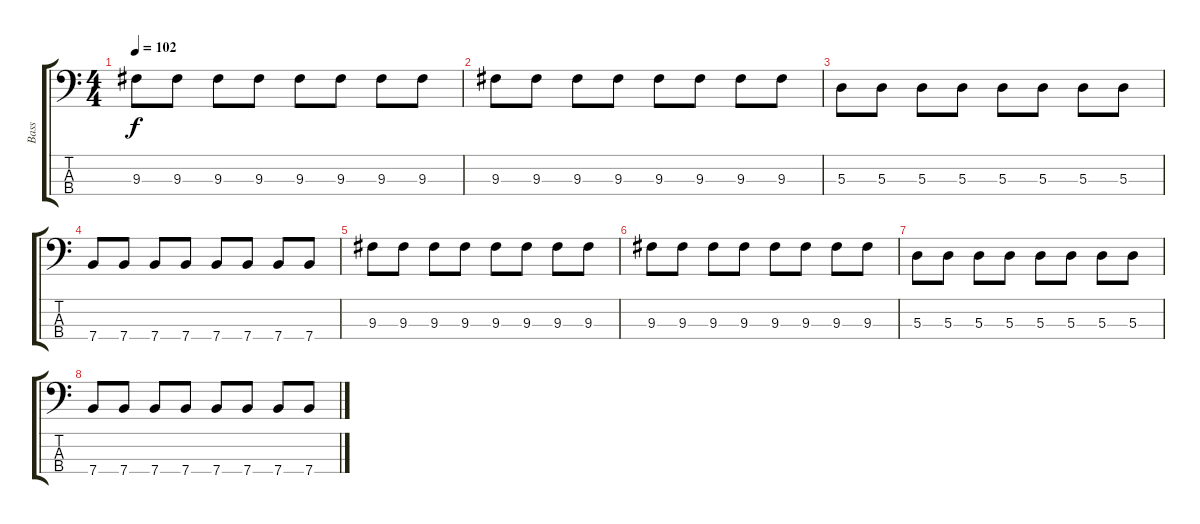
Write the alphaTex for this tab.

\track ("Bass" "Bass") {instrument electricbassfinger}
\staff {score tabs}
\tuning (G2 D2 A1 E1) {hide}
\ts (4 4)
\tempo 102
\clef f4
\ks c
9.3.8{dy f} 9.3.8 9.3.8 9.3.8 9.3.8 9.3.8 9.3.8 9.3.8 |
9.3.8 9.3.8 9.3.8 9.3.8 9.3.8 9.3.8 9.3.8 9.3.8 |
5.3.8 5.3.8 5.3.8 5.3.8 5.3.8 5.3.8 5.3.8 5.3.8 |
7.4.8 7.4.8 7.4.8 7.4.8 7.4.8 7.4.8 7.4.8 7.4.8 |
9.3.8 9.3.8 9.3.8 9.3.8 9.3.8 9.3.8 9.3.8 9.3.8 |
9.3.8 9.3.8 9.3.8 9.3.8 9.3.8 9.3.8 9.3.8 9.3.8 |
5.3.8 5.3.8 5.3.8 5.3.8 5.3.8 5.3.8 5.3.8 5.3.8 |
7.4.8 7.4.8 7.4.8 7.4.8 7.4.8 7.4.8 7.4.8 7.4.8
